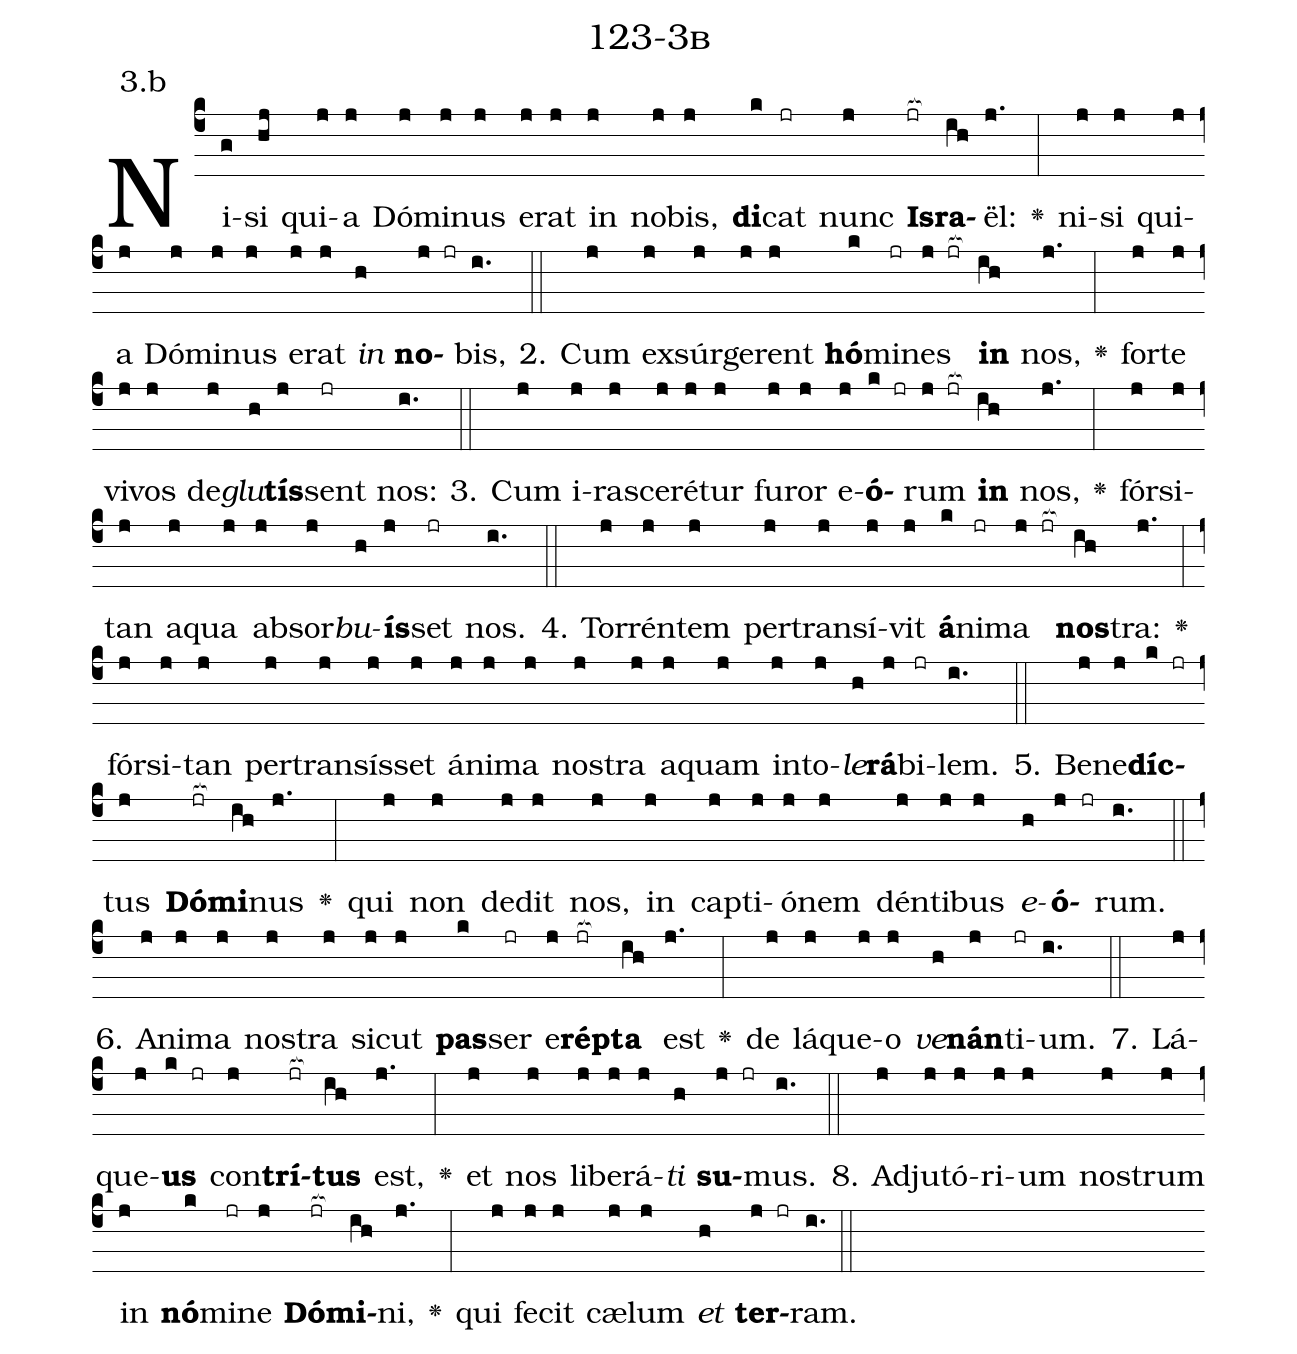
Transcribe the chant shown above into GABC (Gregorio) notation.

name: 123-3b;
annotation: 3.b;
%%
(c4)Ni(g)si(hj) qui(j)a(j) Dó(j)mi(j)nus(j) e(j)rat(j) in(j) no(j)bis,(j) <b>di</b>(k)cat(jr) nunc(j) <b>Is</b>(jr[ocb:1{])<b>ra</b>(ih[ocb:0}])ël:(j.) <v>\greheightstar</v>(:) ni(j)si(j) qui(j)a(j) Dó(j)mi(j)nus(j) e(j)rat(j) <i>in</i>(h) <b>no</b>(j jr)bis,(i.) (::)
2. Cum(j) ex(j)súr(j)ge(j)rent(j) <b>hó</b>(k)mi(jr)nes(j jr[ocb:1{]) <b>in</b>(ih[ocb:0}]) nos,(j.) <v>\greheightstar</v>(:) for(j)te(j) vi(j)vos(j) de(j)<i>glu</i>(h)<b>tís</b>(j)sent(jr) nos:(i.) (::)
3. Cum(j) i(j)ra(j)sce(j)ré(j)tur(j) fu(j)ror(j) e(j)<b>ó</b>(k jr)rum(j jr[ocb:1{]) <b>in</b>(ih[ocb:0}]) nos,(j.) <v>\greheightstar</v>(:) fór(j)si(j)tan(j) a(j)qua(j) ab(j)sor(j)<i>bu</i>(h)<b>ís</b>(j)set(jr) nos.(i.) (::)
4. Tor(j)rén(j)tem(j) per(j)trans(j)í(j)vit(j) <b>á</b>(k)ni(jr)ma(j jr[ocb:1{]) <b>nos</b>(ih[ocb:0}])tra:(j.) <v>\greheightstar</v>(:) fór(j)si(j)tan(j) per(j)trans(j)ís(j)set(j) á(j)ni(j)ma(j) nos(j)tra(j) a(j)quam(j) in(j)to(j)<i>le</i>(h)<b>rá</b>(j)bi(jr)lem.(i.) (::)
5. Be(j)ne(j)<b>díc</b>(k jr)tus(j) <b>Dó</b>(jr[ocb:1{])<b>mi</b>(ih[ocb:0}])nus(j.) <v>\greheightstar</v>(:) qui(j) non(j) de(j)dit(j) nos,(j) in(j) cap(j)ti(j)ó(j)nem(j) dén(j)ti(j)bus(j) <i>e</i>(h)<b>ó</b>(j jr)rum.(i.) (::)
6. A(j)ni(j)ma(j) nos(j)tra(j) sic(j)ut(j) <b>pas</b>(k)ser(jr) e(j)<b>rép</b>(jr[ocb:1{])<b>ta</b>(ih[ocb:0}]) est(j.) <v>\greheightstar</v>(:) de(j) lá(j)que(j)o(j) <i>ve</i>(h)<b>nán</b>(j)ti(jr)um.(i.) (::)
7. Lá(j)que(j)<b>us</b>(k jr) con(j)<b>trí</b>(jr[ocb:1{])<b>tus</b>(ih[ocb:0}]) est,(j.) <v>\greheightstar</v>(:) et(j) nos(j) li(j)be(j)rá(j)<i>ti</i>(h) <b>su</b>(j jr)mus.(i.) (::)
8. Ad(j)ju(j)tó(j)ri(j)um(j) nos(j)trum(j) in(j) <b>nó</b>(k)mi(jr)ne(j) <b>Dó</b>(jr[ocb:1{])<b>mi</b>(ih[ocb:0}])ni,(j.) <v>\greheightstar</v>(:) qui(j) fe(j)cit(j) cæ(j)lum(j) <i>et</i>(h) <b>ter</b>(j jr)ram.(i.) (::)
